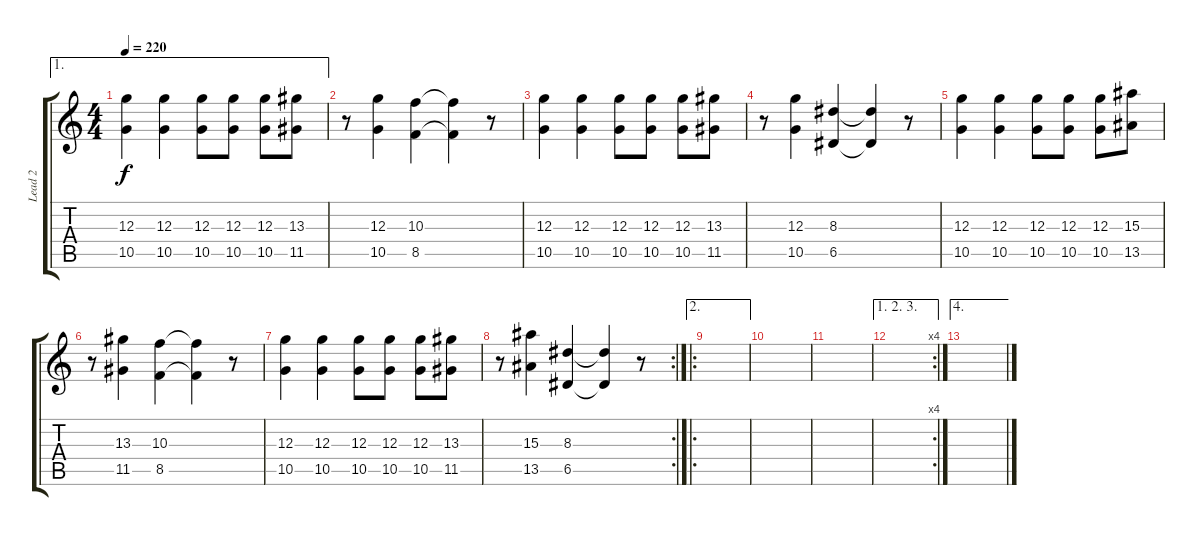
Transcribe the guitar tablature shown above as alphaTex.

\track ("Lead 2" "Lead 2") {instrument distortionguitar}
\staff {score tabs}
\tuning (E4 B3 G3 D3 A2 E2) {hide}
\ae 1
\ts (4 4)
\tempo 220
\clef g2
\ks c
(12.3 10.5).4{dy f} (12.3 10.5).4 (12.3 10.5).8 (12.3 10.5).8 (12.3 10.5).8 (13.3 11.5).8 |
r.8 (12.3 10.5).4 (10.3 8.5).4 (10.3{t} 8.5{t}).4 r.8 |
(12.3 10.5).4 (12.3 10.5).4 (12.3 10.5).8 (12.3 10.5).8 (12.3 10.5).8 (13.3 11.5).8 |
r.8 (12.3 10.5).4 (8.3 6.5).4 (8.3{t} 6.5{t}).4 r.8 |
(12.3 10.5).4 (12.3 10.5).4 (12.3 10.5).8 (12.3 10.5).8 (12.3 10.5).8 (15.3 13.5).8 |
r.8 (13.3 11.5).4 (10.3 8.5).4 (10.3{t} 8.5{t}).4 r.8 |
(12.3 10.5).4 (12.3 10.5).4 (12.3 10.5).8 (12.3 10.5).8 (12.3 10.5).8 (13.3 11.5).8 |
\rc 2
r.8 (15.3 13.5).4 (8.3 6.5).4 (8.3{t} 6.5{t}).4 r.8 |
\ae 2
\ro
|
|
|
\ae (1 2 3)
\rc 4
|
\ae 4
